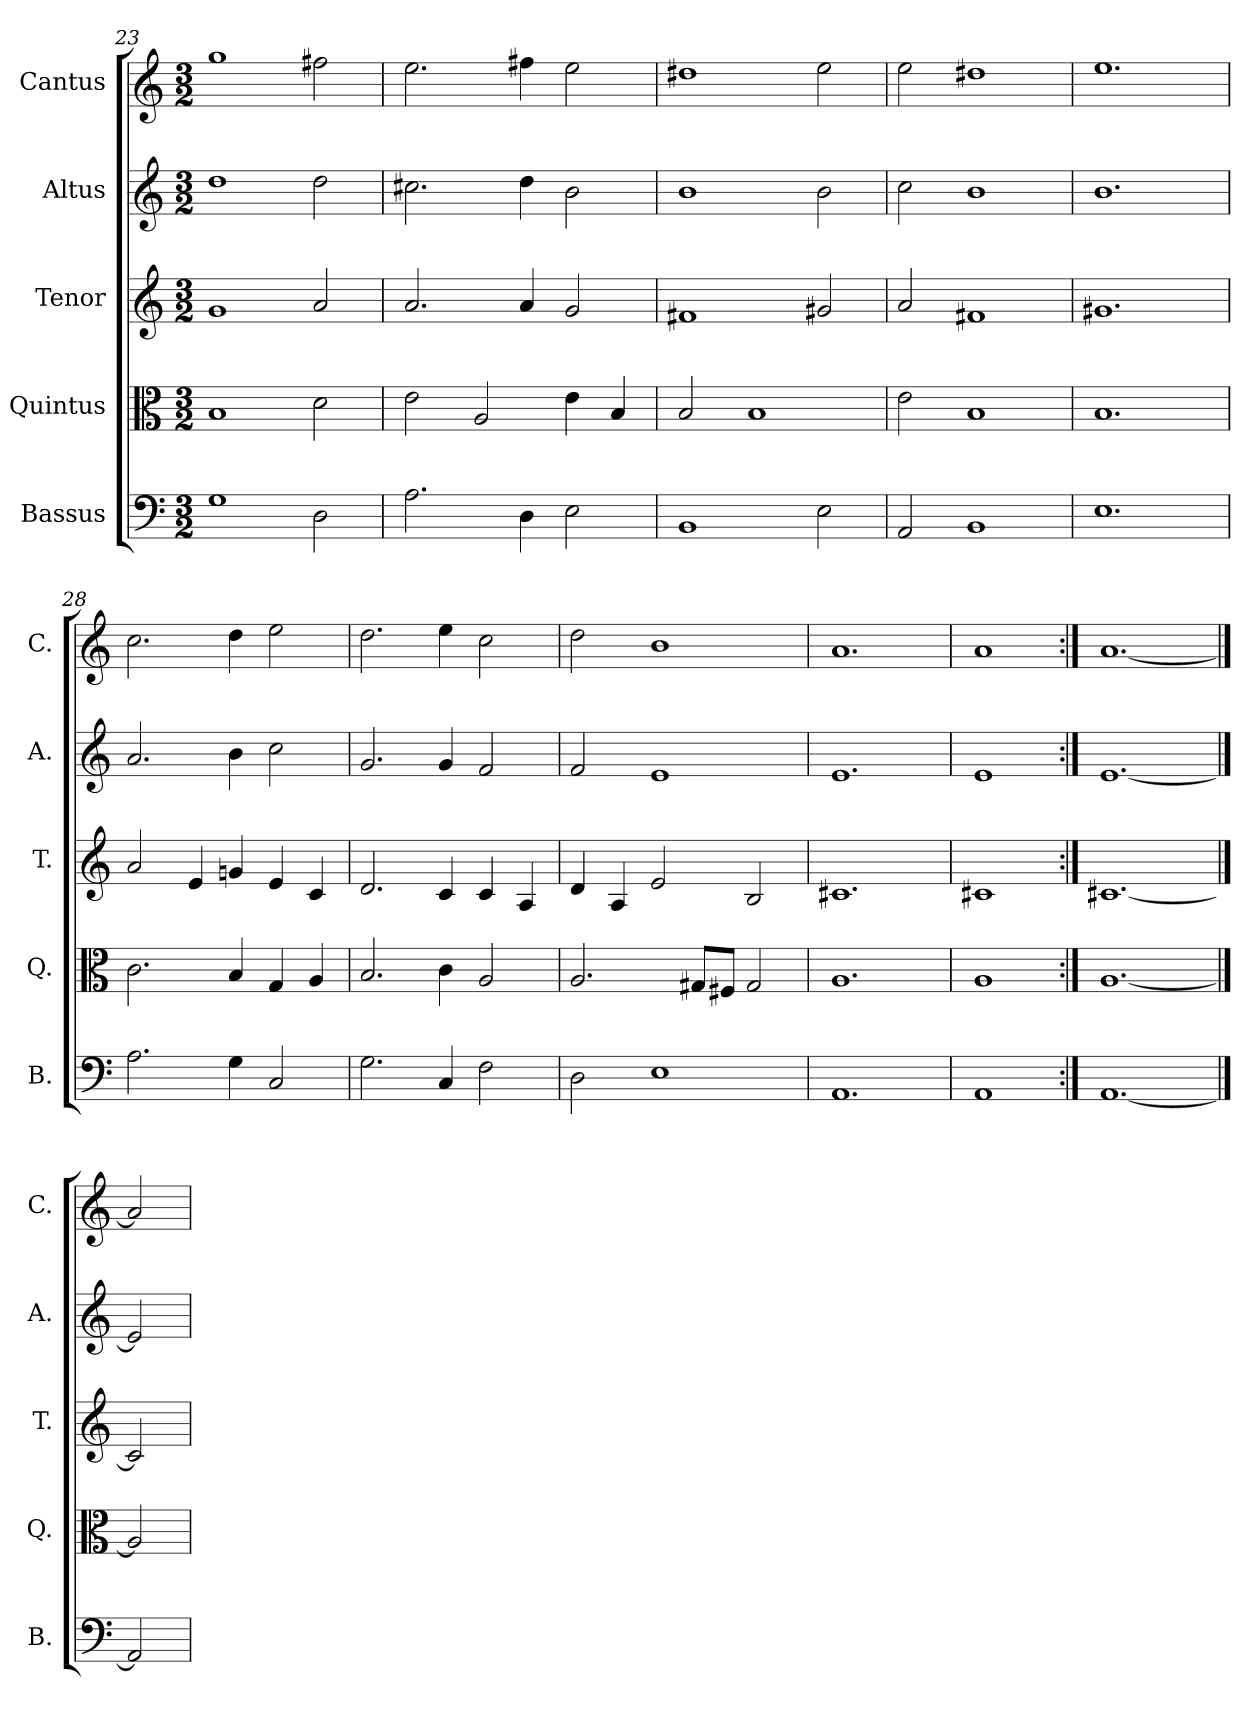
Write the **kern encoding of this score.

**kern	**kern	**kern	**kern	**kern
*part5	*part4	*part3	*part2	*part1
*staff5	*staff4	*staff3	*staff2	*staff1
*I"Bassus	*I"Quintus	*I"Tenor	*I"Altus	*I"Cantus
*I'B.	*I'Q.	*I'T.	*I'A.	*I'C.
!!LO:LB:g=z
*clefF4	*clefC3	*clefG2	*clefG2	*clefG2
*k[]	*k[]	*k[]	*k[]	*k[]
*C:	*C:	*C:	*C:	*C:
*M3/2	*M3/2	*M3/2	*M3/2	*M3/2
=23	=23	=23	=23	=23
1G\	1B/	1g/	1dd\	1gg\
2D\	2d\	2a/	2dd\	2ff#X\
=24	=24	=24	=24	=24
2.A\	2e\	2.a/	2.cc#X\	2.ee\
.	2A/	.	.	.
4D\	.	4a/	4dd\	4ff#X\
2E\	4e\	2g/	2b\	2ee\
.	4B/	.	.	.
=25	=25	=25	=25	=25
1BB/	2B/	1f#X/	1b\	1dd#X\
.	1B/	.	.	.
2E\	.	2g#X/	2b\	2ee\
=26	=26	=26	=26	=26
2AA/	2e\	2a/	2cc\	2ee\
1BB/	1B/	1f#X/	1b\	1dd#X\
=27	=27	=27	=27	=27
1.E\	1.B/	1.g#X/	1.b\	1.ee\
=28	=28	=28	=28	=28
2.A\	2.c\	2a/	2.a/	2.cc\
.	.	4e/	.	.
4G\	4B/	4gn/	4b\	4dd\
2C/	4G/	4e/	2cc\	2ee\
.	4A/	4c/	.	.
=29	=29	=29	=29	=29
2.G\	2.B/	2.d/	2.g/	2.dd\
4C/	4c\	4c/	4g/	4ee\
2F\	2A/	4c/	2f/	2cc\
.	.	4A/	.	.
=30	=30	=30	=30	=30
2D\	2.A/	4d/	2f/	2dd\
.	.	4A/	.	.
1E\	.	2e/	1e/	1b\
.	8G#X/L	.	.	.
.	8F#X/J	.	.	.
.	2G#/	2B/	.	.
=31	=31	=31	=31	=31
1.AA/	1.A/	1.c#X/	1.e/	1.a/
=32	=32	=32	=32	=32
1AA/	1A/	1c#X/	1e/	1a/
=33:|!	=33:|!	=33:|!	=33:|!	=33:|!
[1.AA/	[1.A/	[1.c#X/	[1.e/	[1.a/
==34	==34	==34	==34	==34
2AA/]	2A/]	2c#/]	2e/]	2a/]
=	=	=	=	=
*-	*-	*-	*-	*-
